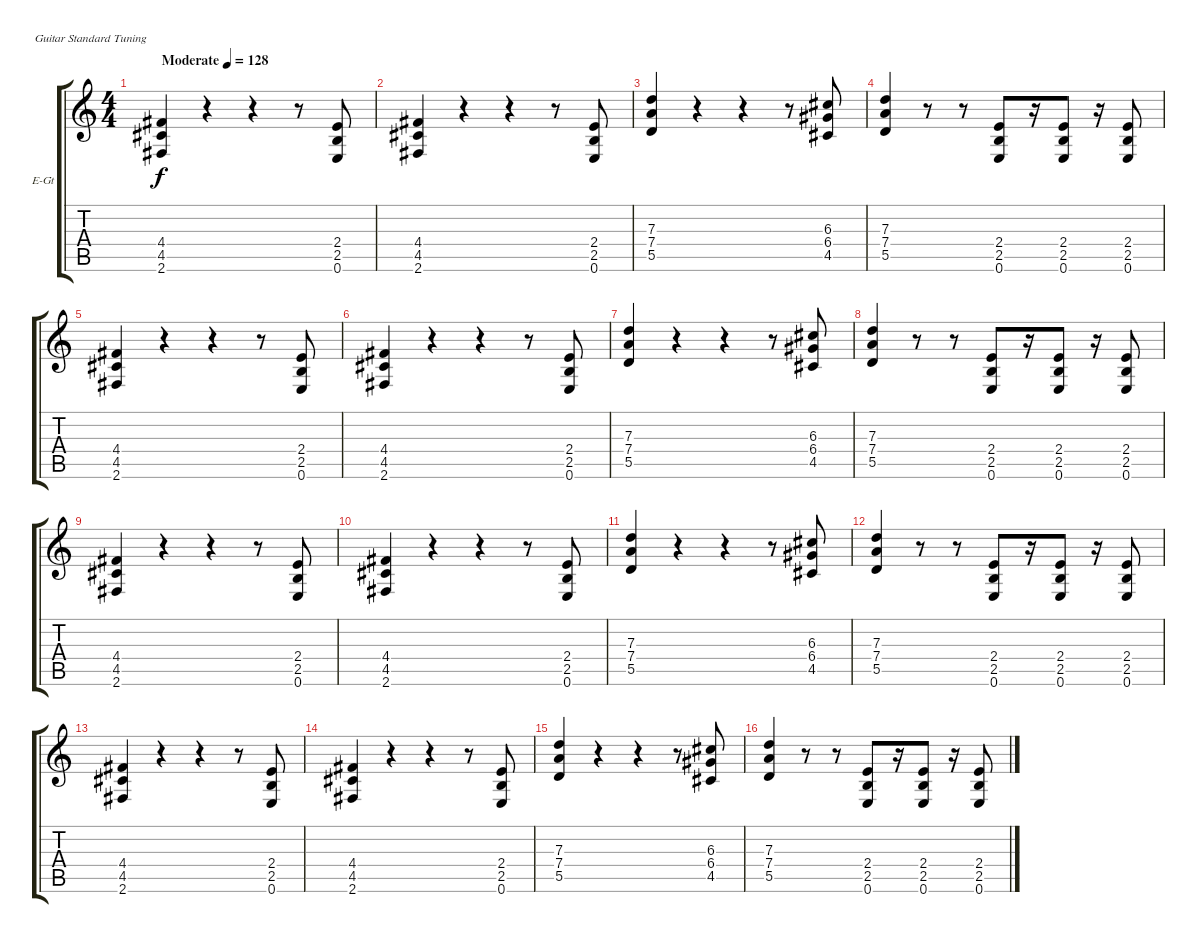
\bracketExtendMode groupsimilarinstruments
\firstSystemTrackNameOrientation horizontal
\otherSystemsTrackNameOrientation horizontal
\track ("Гитара" "E-Gt") {instrument distortionguitar}
\staff {score tabs}
\tuning (E4 B3 G3 D3 A2 E2)
\ts (4 4)
\beaming (8 2 2 2 2)
\tempo (128 "Moderate")
\clef g2
\ks c
(4.4 4.5 2.6).4{dy f instrument distortionguitar} r.4 r.4 r.8 (2.4 2.5 0.6).8 |
(4.4 4.5 2.6).4 r.4 r.4 r.8 (2.4 2.5 0.6).8 |
(7.3 7.4 5.5).4 r.4 r.4 r.8 (6.3 6.4 4.5).8 |
(7.3 7.4 5.5).4 r.8 r.8 (2.4 2.5 0.6).8 r.16 (2.4 2.5 0.6).8 r.16 (2.4 2.5 0.6).8 |
(4.4 4.5 2.6).4 r.4 r.4 r.8 (2.4 2.5 0.6).8 |
(4.4 4.5 2.6).4 r.4 r.4 r.8 (2.4 2.5 0.6).8 |
(7.3 7.4 5.5).4 r.4 r.4 r.8 (6.3 6.4 4.5).8 |
(7.3 7.4 5.5).4 r.8 r.8 (2.4 2.5 0.6).8 r.16 (2.4 2.5 0.6).8 r.16 (2.4 2.5 0.6).8 |
(4.4 4.5 2.6).4 r.4 r.4 r.8 (2.4 2.5 0.6).8 |
(4.4 4.5 2.6).4 r.4 r.4 r.8 (2.4 2.5 0.6).8 |
(7.3 7.4 5.5).4 r.4 r.4 r.8 (6.3 6.4 4.5).8 |
(7.3 7.4 5.5).4 r.8 r.8 (2.4 2.5 0.6).8 r.16 (2.4 2.5 0.6).8 r.16 (2.4 2.5 0.6).8 |
(4.4 4.5 2.6).4 r.4 r.4 r.8 (2.4 2.5 0.6).8 |
(4.4 4.5 2.6).4 r.4 r.4 r.8 (2.4 2.5 0.6).8 |
(7.3 7.4 5.5).4 r.4 r.4 r.8 (6.3 6.4 4.5).8 |
(7.3 7.4 5.5).4 r.8 r.8 (2.4 2.5 0.6).8 r.16 (2.4 2.5 0.6).8 r.16 (2.4 2.5 0.6).8
